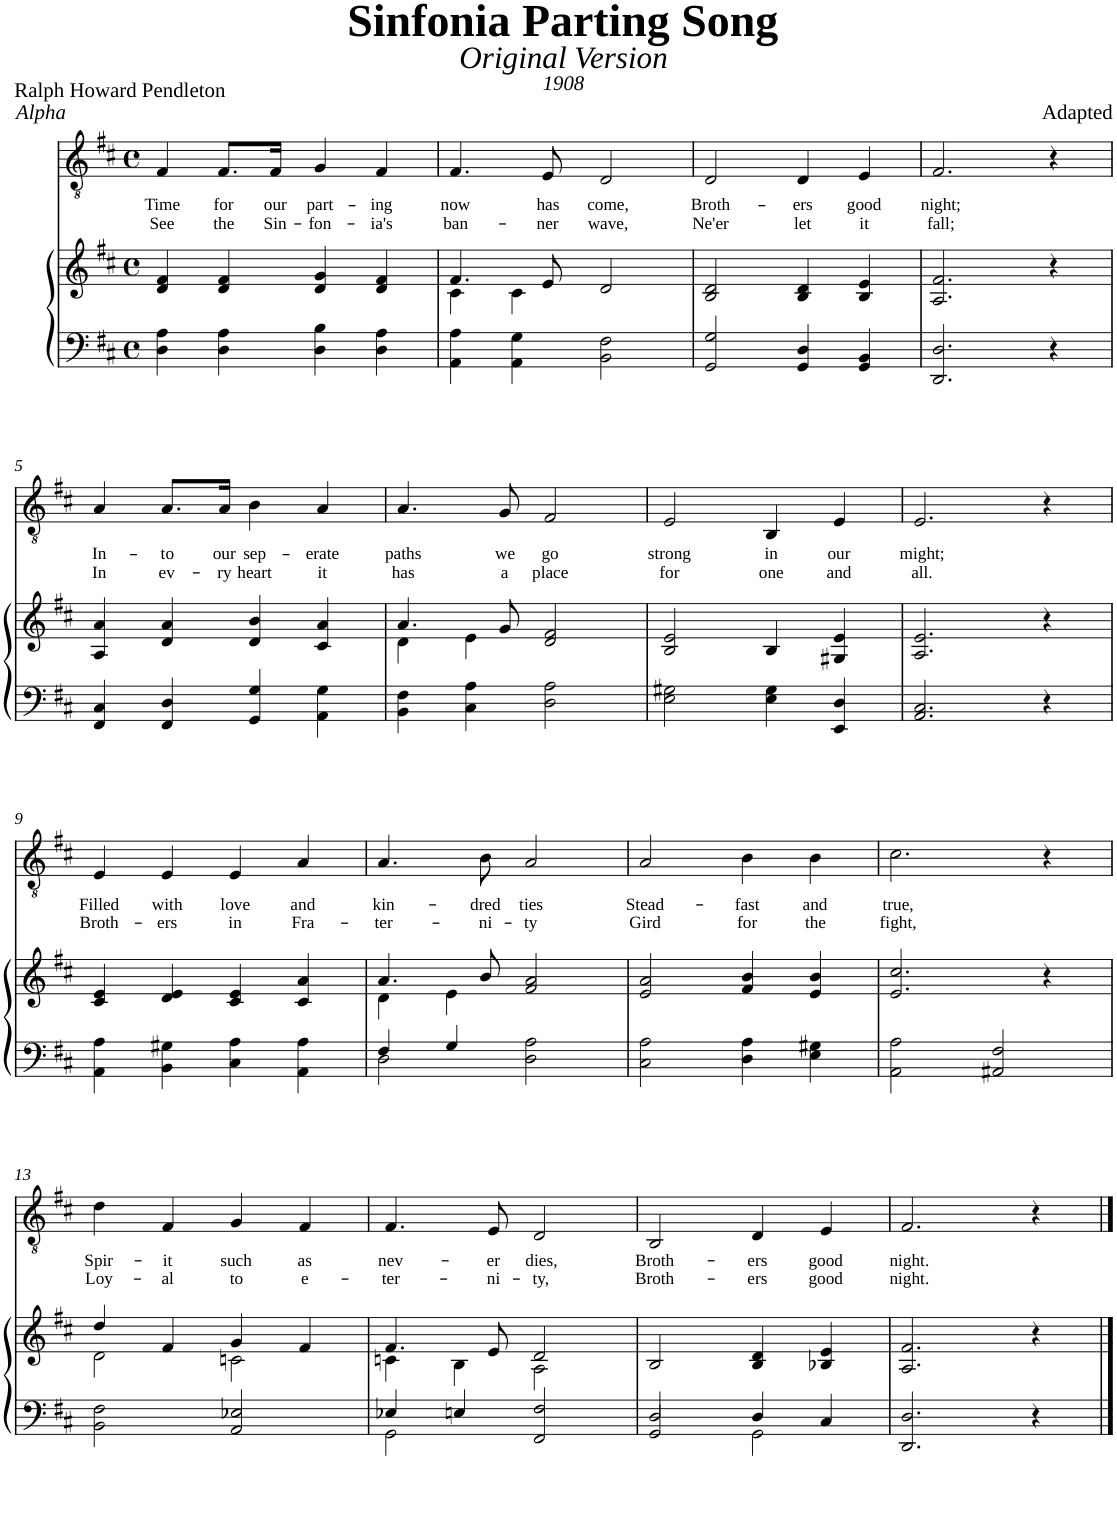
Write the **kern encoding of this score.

**kern	**kern	**kern	**text	**text
*part2	*part2	*part1	*part1	*part1
*staff3	*staff2	*staff1	*staff1	*staff1
*I"Piano	*	*I"Piano	*	*
*I'Pno	*	*I'Pno	*	*
*clefF4	*clefG2	*clefGv2	*	*
*k[f#c#]	*k[f#c#]	*k[f#c#]	*	*
*M4/4	*M4/4	*M4/4	*	*
*met(c)	*met(c)	*met(c)	*	*
=1	=1	=1	=1	=1
!	!	!	!LO:LY:b	!LO:LY:b
4D\ 4A\	4d/ 4f#/	4F#/	Time	See
!	!	!	!LO:LY:b	!LO:LY:b
4D\ 4A\	4d/ 4f#/	8.F#/L	for	the
!	!	!	!LO:LY:b	!LO:LY:b
.	.	16F#/Jk	our	Sin-
!	!	!	!LO:LY:b	!LO:LY:b
4D\ 4B\	4d/ 4g/	4G/	part-	-fon-
!	!	!	!LO:LY:b	!LO:LY:b
4D\ 4A\	4d/ 4f#/	4F#/	-ing	-ia's
=2	=2	=2	=2	=2
*	*^	*	*	*
!	!	!	!	!LO:LY:b	!LO:LY:b
4AA\ 4A\	4.f#/	4c#\	4.F#/	now	ban-
4AA\ 4G\	.	4c#\	.	.	.
!	!	!	!	!LO:LY:b	!LO:LY:b
.	8e/	.	8E/	has	-ner
!	!	!	!	!LO:LY:b	!LO:LY:b
2BB\ 2F#\	2d/	2ryy	2D/	come,	wave,
=3	=3	=3	=3	=3	=3
!	!	!	!	!LO:LY:b	!LO:LY:b
*	*v	*v	*	*	*
2GG/ 2G/	2B/ 2d/	2D/	Broth-	Ne'er
!	!	!	!LO:LY:b	!LO:LY:b
4GG/ 4D/	4B/ 4d/	4D/	-ers	let
!	!	!	!LO:LY:b	!LO:LY:b
4GG/ 4BB/	4B/ 4e/	4E/	good	it
=4	=4	=4	=4	=4
!	!	!	!LO:LY:b	!LO:LY:b
2.DD/ 2.D/	2.A/ 2.f#/	2.F#/	night;	fall;
4r	4r	4r	.	.
!!LO:LB:g=z
=5	=5	=5	=5	=5
!	!	!	!LO:LY:b	!LO:LY:b
4FF#/ 4C#/	4A/ 4a/	4A/	In-	In
!	!	!	!LO:LY:b	!LO:LY:b
4FF#/ 4D/	4d/ 4a/	8.A/L	-to	ev-
!	!	!	!LO:LY:b	!LO:LY:b
.	.	16A/Jk	our	-ry
!	!	!	!LO:LY:b	!LO:LY:b
4GG/ 4G/	4d/ 4b/	4B\	sep-	heart
!	!	!	!LO:LY:b	!LO:LY:b
4AA\ 4G\	4c#/ 4a/	4A/	-erate	it
=6	=6	=6	=6	=6
*	*^	*	*	*
!	!	!	!	!LO:LY:b	!LO:LY:b
4BB\ 4F#\	4.a/	4d\	4.A/	paths	has
4C#\ 4A\	.	4e\	.	.	.
!	!	!	!	!LO:LY:b	!LO:LY:b
.	8g/	.	8G/	we	a
!	!	!	!	!LO:LY:b	!LO:LY:b
2D\ 2A\	2d/ 2f#/	2ryy	2F#/	go	place
=7	=7	=7	=7	=7	=7
!	!	!	!	!LO:LY:b	!LO:LY:b
*	*v	*v	*	*	*
2E\ 2G#X\	2B/ 2e/	2E/	strong	for
!	!	!	!LO:LY:b	!LO:LY:b
4E\ 4G#\	4B/	4BB/	in	one
!	!	!	!LO:LY:b	!LO:LY:b
4EE/ 4D/	4G#X/ 4e/	4E/	our	and
=8	=8	=8	=8	=8
!	!	!	!LO:LY:b	!LO:LY:b
2.AA/ 2.C#/	2.A/ 2.e/	2.E/	might;	all.
4r	4r	4r	.	.
!!LO:LB:g=z
=9	=9	=9	=9	=9
!	!	!	!LO:LY:b	!LO:LY:b
4AA\ 4A\	4c#/ 4e/	4E/	Filled	Broth-
!	!	!	!LO:LY:b	!LO:LY:b
4BB\ 4G#X\	4d/ 4e/	4E/	with	-ers
!	!	!	!LO:LY:b	!LO:LY:b
4C#\ 4A\	4c#/ 4e/	4E/	love	in
!	!	!	!LO:LY:b	!LO:LY:b
4AA\ 4A\	4c#/ 4a/	4A/	and	Fra-
=10	=10	=10	=10	=10
*^	*^	*	*	*
!	!	!	!	!	!LO:LY:b	!LO:LY:b
4F#/	2D\	4.a/	4d\	4.A/	kin-	-ter-
4G/	.	.	4e\	.	.	.
!	!	!	!	!	!LO:LY:b	!LO:LY:b
.	.	8b/	.	8B\	-dred	-ni-
!	!	!	!	!	!LO:LY:b	!LO:LY:b
2D\ 2A\	2ryy	2f#/ 2a/	2ryy	2A/	ties	-ty
=11	=11	=11	=11	=11	=11	=11
!	!	!	!	!	!LO:LY:b	!LO:LY:b
*v	*v	*	*	*	*	*
*	*v	*v	*	*	*
2C#\ 2A\	2e/ 2a/	2A/	Stead-	Gird
!	!	!	!LO:LY:b	!LO:LY:b
4D\ 4A\	4f#/ 4b/	4B\	-fast	for
!	!	!	!LO:LY:b	!LO:LY:b
4E\ 4G#X\	4e/ 4b/	4B\	and	the
=12	=12	=12	=12	=12
!	!	!	!LO:LY:b	!LO:LY:b
2AA\ 2A\	2.e/ 2.cc#/	2.c#\	true,	fight,
2AA#X/ 2F#/	.	.	.	.
.	4r	4r	.	.
!!LO:LB:g=z
=13	=13	=13	=13	=13
*	*^	*	*	*
!	!	!	!	!LO:LY:b	!LO:LY:b
2BB\ 2F#\	4dd/	2d\	4d\	Spir-	Loy-
!	!	!	!	!LO:LY:b	!LO:LY:b
.	4f#/	.	4F#/	-it	-al
!	!	!	!	!LO:LY:b	!LO:LY:b
2AA/ 2E-X/	4g/	2cn\	4G/	such	to
!	!	!	!	!LO:LY:b	!LO:LY:b
.	4f#/	.	4F#/	as	e-
=14	=14	=14	=14	=14	=14
*^	*	*	*	*	*
!	!	!	!	!	!LO:LY:b	!LO:LY:b
4E-X/	2GG\	4.f#/	4cn\	4.F#/	nev-	-ter-
4En/	.	.	4B\	.	.	.
!	!	!	!	!	!LO:LY:b	!LO:LY:b
.	.	8e/	.	8E/	-er	-ni-
!	!	!	!	!	!LO:LY:b	!LO:LY:b
2FF#/ 2F#/	2ryy	2d/	2A\	2D/	dies,	-ty,
=15	=15	=15	=15	=15	=15	=15
!	!	!	!	!	!LO:LY:b	!LO:LY:b
*	*	*v	*v	*	*	*
2D/	2GG/	2B/	2BB/	Broth-	Broth-
!	!	!	!	!LO:LY:b	!LO:LY:b
4D/	2GG\	4B/ 4d/	4D/	-ers	-ers
!	!	!	!	!LO:LY:b	!LO:LY:b
4C#/	.	4B-X/ 4e/	4E/	good	good
*v	*v	*	*	*	*
=16	=16	=16	=16	=16
!	!	!	!LO:LY:b	!LO:LY:b
2.DD/ 2.D/	2.A/ 2.f#/	2.F#/	night.	night.
4r	4r	4r	.	.
==	==	==	==	==
*-	*-	*-	*-	*-
